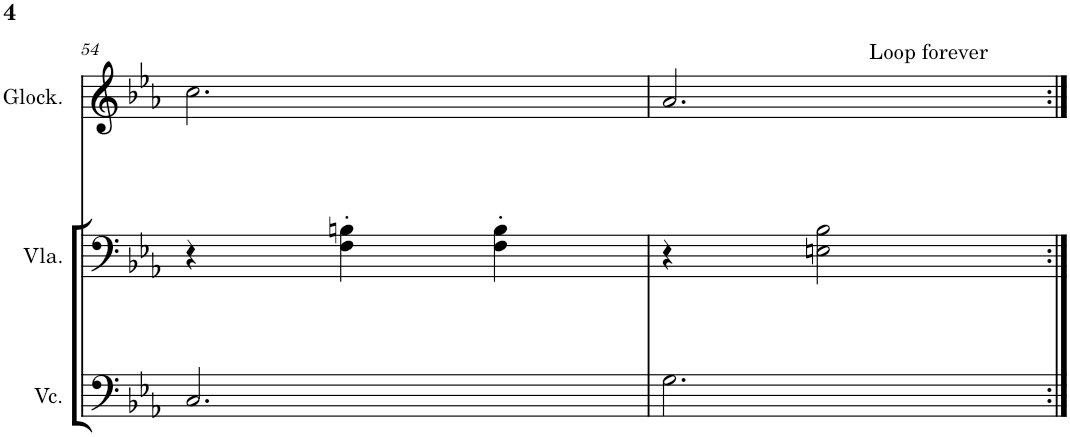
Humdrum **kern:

**kern	**kern	**kern	**kern
*part4	*part3	*part2	*part1
*staff4	*staff3	*staff2	*staff1
*I"Violoncello	*I"Viola	*I"Glockenspiel	*I"Clarinet
*I'Vc.	*I'Vla.	*I'Glock.	*I'Cl.
!!LO:PB:g=z
*clefF4	*clefF4	*clefG2	*clefG2
*	*	*	*Trd1c2
*k[b-e-a-]	*k[b-e-a-]	*k[b-e-a-]	*k[b-e-a-]
*M3/4	*M3/4	*M3/4	*M3/4
=54	=54	=54	=54
2.C/	4r	2.cc\	2.r
.	4F\' 4Bn\'	.	.
.	4F\' 4B\'	.	.
=55	=55	=55	=55
*	*	*	*^
2.G\	4r	2.a-/	2.r	4ryy
!	!	!	!	!LO:TX:a:t=Loop forever
.	2En\ 2B-\	.	.	2ryy
*	*	*	*v	*v
=:|!	=:|!	=:|!	=:|!
*-	*-	*-	*-
